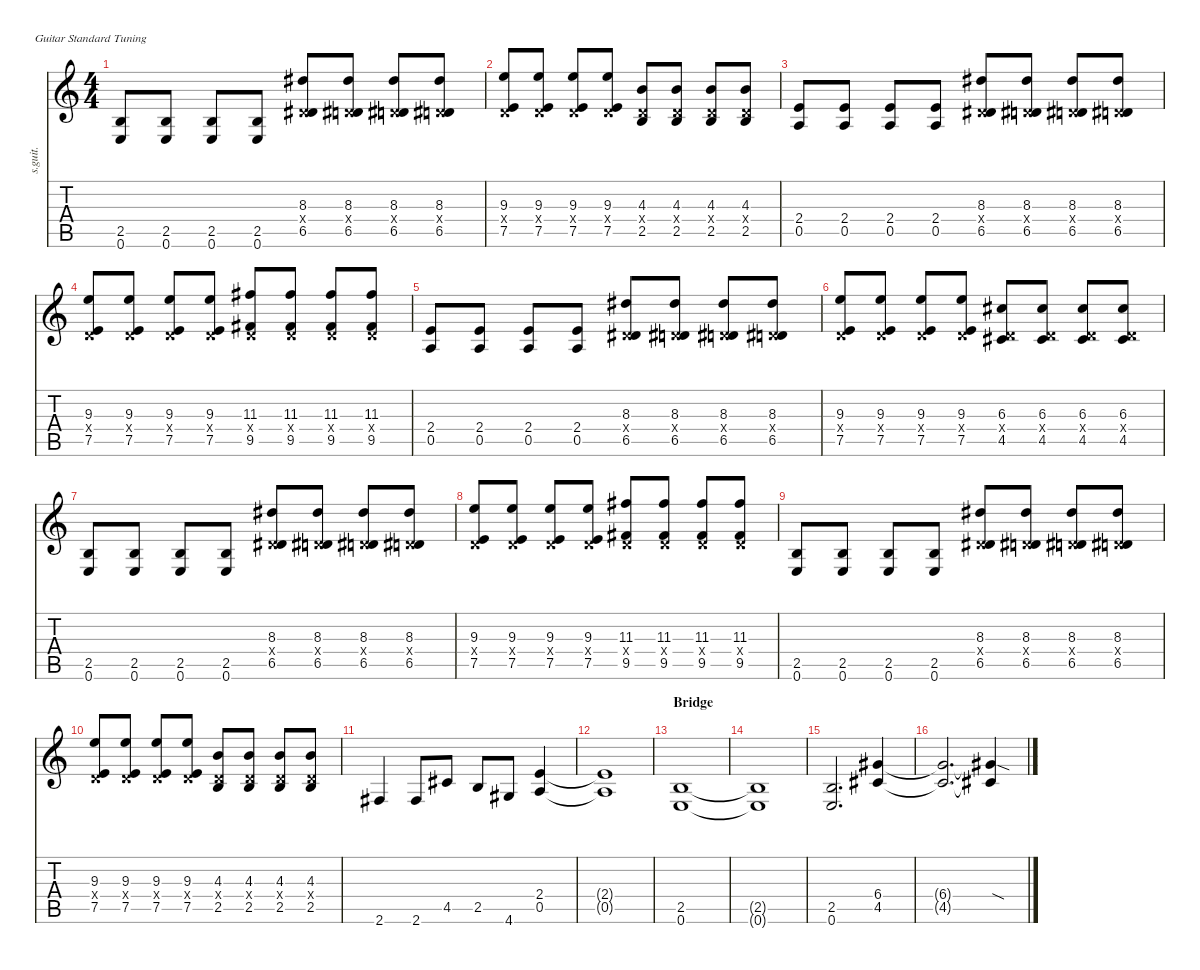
\defaultSystemsLayout 4
\hideDynamics
\bracketExtendMode nobrackets
\track ("Pat Smear - Rhythm" "s.guit.") {instrument overdrivenguitar}
\staff {score tabs}
\tuning (E4 B3 G3 D3 A2 E2)
\ts (4 4)
\tempo (154 hide)
\clef g2
\ks c
(2.5 0.6).8{lyrics (0 "") lyrics (1 "") lyrics (2 "") lyrics (3 "") lyrics (4 "") dy f} (2.5 0.6).8{lyrics (0 "") lyrics (1 "") lyrics (2 "") lyrics (3 "") lyrics (4 "")} (2.5 0.6).8{lyrics (0 "") lyrics (1 "") lyrics (2 "") lyrics (3 "") lyrics (4 "")} (2.5 0.6).8{lyrics (0 "") lyrics (1 "") lyrics (2 "") lyrics (3 "") lyrics (4 "")} (8.3{acc #} 0.4{x} 6.5{acc #}).8{lyrics (0 "") lyrics (1 "") lyrics (2 "") lyrics (3 "") lyrics (4 "")} (8.3{acc #} 0.4{x} 6.5{acc #}).8{lyrics (0 "") lyrics (1 "") lyrics (2 "") lyrics (3 "") lyrics (4 "")} (8.3{acc #} 0.4{x} 6.5{acc #}).8{lyrics (0 "") lyrics (1 "") lyrics (2 "") lyrics (3 "") lyrics (4 "")} (8.3{acc #} 0.4{x} 6.5{acc #}).8{lyrics (0 "") lyrics (1 "") lyrics (2 "") lyrics (3 "") lyrics (4 "")} |
(9.3 0.4{x} 7.5).8{lyrics (0 "") lyrics (1 "") lyrics (2 "") lyrics (3 "") lyrics (4 "")} (9.3 0.4{x} 7.5).8{lyrics (0 "") lyrics (1 "") lyrics (2 "") lyrics (3 "") lyrics (4 "")} (9.3 0.4{x} 7.5).8{lyrics (0 "") lyrics (1 "") lyrics (2 "") lyrics (3 "") lyrics (4 "")} (9.3 0.4{x} 7.5).8{lyrics (0 "") lyrics (1 "") lyrics (2 "") lyrics (3 "") lyrics (4 "")} (4.3 0.4{x} 2.5).8{lyrics (0 "") lyrics (1 "") lyrics (2 "") lyrics (3 "") lyrics (4 "")} (4.3 0.4{x} 2.5).8{lyrics (0 "") lyrics (1 "") lyrics (2 "") lyrics (3 "") lyrics (4 "")} (4.3 0.4{x} 2.5).8{lyrics (0 "") lyrics (1 "") lyrics (2 "") lyrics (3 "") lyrics (4 "")} (4.3 0.4{x} 2.5).8{lyrics (0 "") lyrics (1 "") lyrics (2 "") lyrics (3 "") lyrics (4 "")} |
(2.4 0.5).8{lyrics (0 "") lyrics (1 "") lyrics (2 "") lyrics (3 "") lyrics (4 "")} (2.4 0.5).8{lyrics (0 "") lyrics (1 "") lyrics (2 "") lyrics (3 "") lyrics (4 "")} (2.4 0.5).8{lyrics (0 "") lyrics (1 "") lyrics (2 "") lyrics (3 "") lyrics (4 "")} (2.4 0.5).8{lyrics (0 "") lyrics (1 "") lyrics (2 "") lyrics (3 "") lyrics (4 "")} (8.3{acc #} 0.4{x} 6.5{acc #}).8{lyrics (0 "") lyrics (1 "") lyrics (2 "") lyrics (3 "") lyrics (4 "")} (8.3{acc #} 0.4{x} 6.5{acc #}).8{lyrics (0 "") lyrics (1 "") lyrics (2 "") lyrics (3 "") lyrics (4 "")} (8.3{acc #} 0.4{x} 6.5{acc #}).8{lyrics (0 "") lyrics (1 "") lyrics (2 "") lyrics (3 "") lyrics (4 "")} (8.3{acc #} 0.4{x} 6.5{acc #}).8{lyrics (0 "") lyrics (1 "") lyrics (2 "") lyrics (3 "") lyrics (4 "")} |
(9.3 0.4{x} 7.5).8{lyrics (0 "") lyrics (1 "") lyrics (2 "") lyrics (3 "") lyrics (4 "")} (9.3 0.4{x} 7.5).8{lyrics (0 "") lyrics (1 "") lyrics (2 "") lyrics (3 "") lyrics (4 "")} (9.3 0.4{x} 7.5).8{lyrics (0 "") lyrics (1 "") lyrics (2 "") lyrics (3 "") lyrics (4 "")} (9.3 0.4{x} 7.5).8{lyrics (0 "") lyrics (1 "") lyrics (2 "") lyrics (3 "") lyrics (4 "")} (11.3{acc #} 0.4{x} 9.5{acc #}).8{lyrics (0 "") lyrics (1 "") lyrics (2 "") lyrics (3 "") lyrics (4 "")} (11.3{acc #} 0.4{x} 9.5{acc #}).8{lyrics (0 "") lyrics (1 "") lyrics (2 "") lyrics (3 "") lyrics (4 "")} (11.3{acc #} 0.4{x} 9.5{acc #}).8{lyrics (0 "") lyrics (1 "") lyrics (2 "") lyrics (3 "") lyrics (4 "")} (11.3{acc #} 0.4{x} 9.5{acc #}).8{lyrics (0 "") lyrics (1 "") lyrics (2 "") lyrics (3 "") lyrics (4 "")} |
(2.4 0.5).8{lyrics (0 "") lyrics (1 "") lyrics (2 "") lyrics (3 "") lyrics (4 "")} (2.4 0.5).8{lyrics (0 "") lyrics (1 "") lyrics (2 "") lyrics (3 "") lyrics (4 "")} (2.4 0.5).8{lyrics (0 "") lyrics (1 "") lyrics (2 "") lyrics (3 "") lyrics (4 "")} (2.4 0.5).8{lyrics (0 "") lyrics (1 "") lyrics (2 "") lyrics (3 "") lyrics (4 "")} (8.3{acc #} 0.4{x} 6.5{acc #}).8{lyrics (0 "") lyrics (1 "") lyrics (2 "") lyrics (3 "") lyrics (4 "")} (8.3{acc #} 0.4{x} 6.5{acc #}).8{lyrics (0 "") lyrics (1 "") lyrics (2 "") lyrics (3 "") lyrics (4 "")} (8.3{acc #} 0.4{x} 6.5{acc #}).8{lyrics (0 "") lyrics (1 "") lyrics (2 "") lyrics (3 "") lyrics (4 "")} (8.3{acc #} 0.4{x} 6.5{acc #}).8{lyrics (0 "") lyrics (1 "") lyrics (2 "") lyrics (3 "") lyrics (4 "")} |
(9.3 0.4{x} 7.5).8{lyrics (0 "") lyrics (1 "") lyrics (2 "") lyrics (3 "") lyrics (4 "")} (9.3 0.4{x} 7.5).8{lyrics (0 "") lyrics (1 "") lyrics (2 "") lyrics (3 "") lyrics (4 "")} (9.3 0.4{x} 7.5).8{lyrics (0 "") lyrics (1 "") lyrics (2 "") lyrics (3 "") lyrics (4 "")} (9.3 0.4{x} 7.5).8{lyrics (0 "") lyrics (1 "") lyrics (2 "") lyrics (3 "") lyrics (4 "")} (6.3{acc #} 0.4{x} 4.5{acc #}).8{lyrics (0 "") lyrics (1 "") lyrics (2 "") lyrics (3 "") lyrics (4 "")} (6.3{acc #} 0.4{x} 4.5{acc #}).8{lyrics (0 "") lyrics (1 "") lyrics (2 "") lyrics (3 "") lyrics (4 "")} (6.3{acc #} 0.4{x} 4.5{acc #}).8{lyrics (0 "") lyrics (1 "") lyrics (2 "") lyrics (3 "") lyrics (4 "")} (6.3{acc #} 0.4{x} 4.5{acc #}).8{lyrics (0 "") lyrics (1 "") lyrics (2 "") lyrics (3 "") lyrics (4 "")} |
(2.5 0.6).8{lyrics (0 "") lyrics (1 "") lyrics (2 "") lyrics (3 "") lyrics (4 "")} (2.5 0.6).8{lyrics (0 "") lyrics (1 "") lyrics (2 "") lyrics (3 "") lyrics (4 "")} (2.5 0.6).8{lyrics (0 "") lyrics (1 "") lyrics (2 "") lyrics (3 "") lyrics (4 "")} (2.5 0.6).8{lyrics (0 "") lyrics (1 "") lyrics (2 "") lyrics (3 "") lyrics (4 "")} (8.3{acc #} 0.4{x} 6.5{acc #}).8{lyrics (0 "") lyrics (1 "") lyrics (2 "") lyrics (3 "") lyrics (4 "")} (8.3{acc #} 0.4{x} 6.5{acc #}).8{lyrics (0 "") lyrics (1 "") lyrics (2 "") lyrics (3 "") lyrics (4 "")} (8.3{acc #} 0.4{x} 6.5{acc #}).8{lyrics (0 "") lyrics (1 "") lyrics (2 "") lyrics (3 "") lyrics (4 "")} (8.3{acc #} 0.4{x} 6.5{acc #}).8{lyrics (0 "") lyrics (1 "") lyrics (2 "") lyrics (3 "") lyrics (4 "")} |
(9.3 0.4{x} 7.5).8{lyrics (0 "") lyrics (1 "") lyrics (2 "") lyrics (3 "") lyrics (4 "")} (9.3 0.4{x} 7.5).8{lyrics (0 "") lyrics (1 "") lyrics (2 "") lyrics (3 "") lyrics (4 "")} (9.3 0.4{x} 7.5).8{lyrics (0 "") lyrics (1 "") lyrics (2 "") lyrics (3 "") lyrics (4 "")} (9.3 0.4{x} 7.5).8{lyrics (0 "") lyrics (1 "") lyrics (2 "") lyrics (3 "") lyrics (4 "")} (11.3{acc #} 0.4{x} 9.5{acc #}).8{lyrics (0 "") lyrics (1 "") lyrics (2 "") lyrics (3 "") lyrics (4 "")} (11.3{acc #} 0.4{x} 9.5{acc #}).8{lyrics (0 "") lyrics (1 "") lyrics (2 "") lyrics (3 "") lyrics (4 "")} (11.3{acc #} 0.4{x} 9.5{acc #}).8{lyrics (0 "") lyrics (1 "") lyrics (2 "") lyrics (3 "") lyrics (4 "")} (11.3{acc #} 0.4{x} 9.5{acc #}).8{lyrics (0 "") lyrics (1 "") lyrics (2 "") lyrics (3 "") lyrics (4 "")} |
(2.5 0.6).8{lyrics (0 "") lyrics (1 "") lyrics (2 "") lyrics (3 "") lyrics (4 "")} (2.5 0.6).8{lyrics (0 "") lyrics (1 "") lyrics (2 "") lyrics (3 "") lyrics (4 "")} (2.5 0.6).8{lyrics (0 "") lyrics (1 "") lyrics (2 "") lyrics (3 "") lyrics (4 "")} (2.5 0.6).8{lyrics (0 "") lyrics (1 "") lyrics (2 "") lyrics (3 "") lyrics (4 "")} (8.3{acc #} 0.4{x} 6.5{acc #}).8{lyrics (0 "") lyrics (1 "") lyrics (2 "") lyrics (3 "") lyrics (4 "")} (8.3{acc #} 0.4{x} 6.5{acc #}).8{lyrics (0 "") lyrics (1 "") lyrics (2 "") lyrics (3 "") lyrics (4 "")} (8.3{acc #} 0.4{x} 6.5{acc #}).8{lyrics (0 "") lyrics (1 "") lyrics (2 "") lyrics (3 "") lyrics (4 "")} (8.3{acc #} 0.4{x} 6.5{acc #}).8{lyrics (0 "") lyrics (1 "") lyrics (2 "") lyrics (3 "") lyrics (4 "")} |
(9.3 0.4{x} 7.5).8{lyrics (0 "") lyrics (1 "") lyrics (2 "") lyrics (3 "") lyrics (4 "")} (9.3 0.4{x} 7.5).8{lyrics (0 "") lyrics (1 "") lyrics (2 "") lyrics (3 "") lyrics (4 "")} (9.3 0.4{x} 7.5).8{lyrics (0 "") lyrics (1 "") lyrics (2 "") lyrics (3 "") lyrics (4 "")} (9.3 0.4{x} 7.5).8{lyrics (0 "") lyrics (1 "") lyrics (2 "") lyrics (3 "") lyrics (4 "")} (4.3 0.4{x} 2.5).8{lyrics (0 "") lyrics (1 "") lyrics (2 "") lyrics (3 "") lyrics (4 "")} (4.3 0.4{x} 2.5).8{lyrics (0 "") lyrics (1 "") lyrics (2 "") lyrics (3 "") lyrics (4 "")} (4.3 0.4{x} 2.5).8{lyrics (0 "") lyrics (1 "") lyrics (2 "") lyrics (3 "") lyrics (4 "")} (4.3 0.4{x} 2.5).8{lyrics (0 "") lyrics (1 "") lyrics (2 "") lyrics (3 "") lyrics (4 "")} |
2.6{acc #}.4{lyrics (0 "") lyrics (1 "") lyrics (2 "") lyrics (3 "") lyrics (4 "")} 2.6{acc #}.8{lyrics (0 "") lyrics (1 "") lyrics (2 "") lyrics (3 "") lyrics (4 "")} 4.5{acc #}.8{lyrics (0 "") lyrics (1 "") lyrics (2 "") lyrics (3 "") lyrics (4 "")} 2.5.8{lyrics (0 "") lyrics (1 "") lyrics (2 "") lyrics (3 "") lyrics (4 "")} 4.6{acc #}.8{lyrics (0 "") lyrics (1 "") lyrics (2 "") lyrics (3 "") lyrics (4 "")} (2.4 0.5).4{lyrics (0 "") lyrics (1 "") lyrics (2 "") lyrics (3 "") lyrics (4 "")} |
(2.4{t} 0.5{t}).1{lyrics (0 "") lyrics (1 "") lyrics (2 "") lyrics (3 "") lyrics (4 "")} |
\section ("" "Bridge")
(2.5 0.6).1{lyrics (0 "") lyrics (1 "") lyrics (2 "") lyrics (3 "") lyrics (4 "")} |
(2.5{t} 0.6{t}).1{lyrics (0 "") lyrics (1 "") lyrics (2 "") lyrics (3 "") lyrics (4 "")} |
(2.5 0.6).2{d lyrics (0 "") lyrics (1 "") lyrics (2 "") lyrics (3 "") lyrics (4 "")} (6.4{acc #} 4.5{acc #}).4{lyrics (0 "") lyrics (1 "") lyrics (2 "") lyrics (3 "") lyrics (4 "")} |
(6.4{t acc #} 4.5{t acc #}).2{d lyrics (0 "") lyrics (1 "") lyrics (2 "") lyrics (3 "") lyrics (4 "")} (6.4{sod t acc #} 4.5{ss t acc #}).4{lyrics (0 "") lyrics (1 "") lyrics (2 "") lyrics (3 "") lyrics (4 "")}
